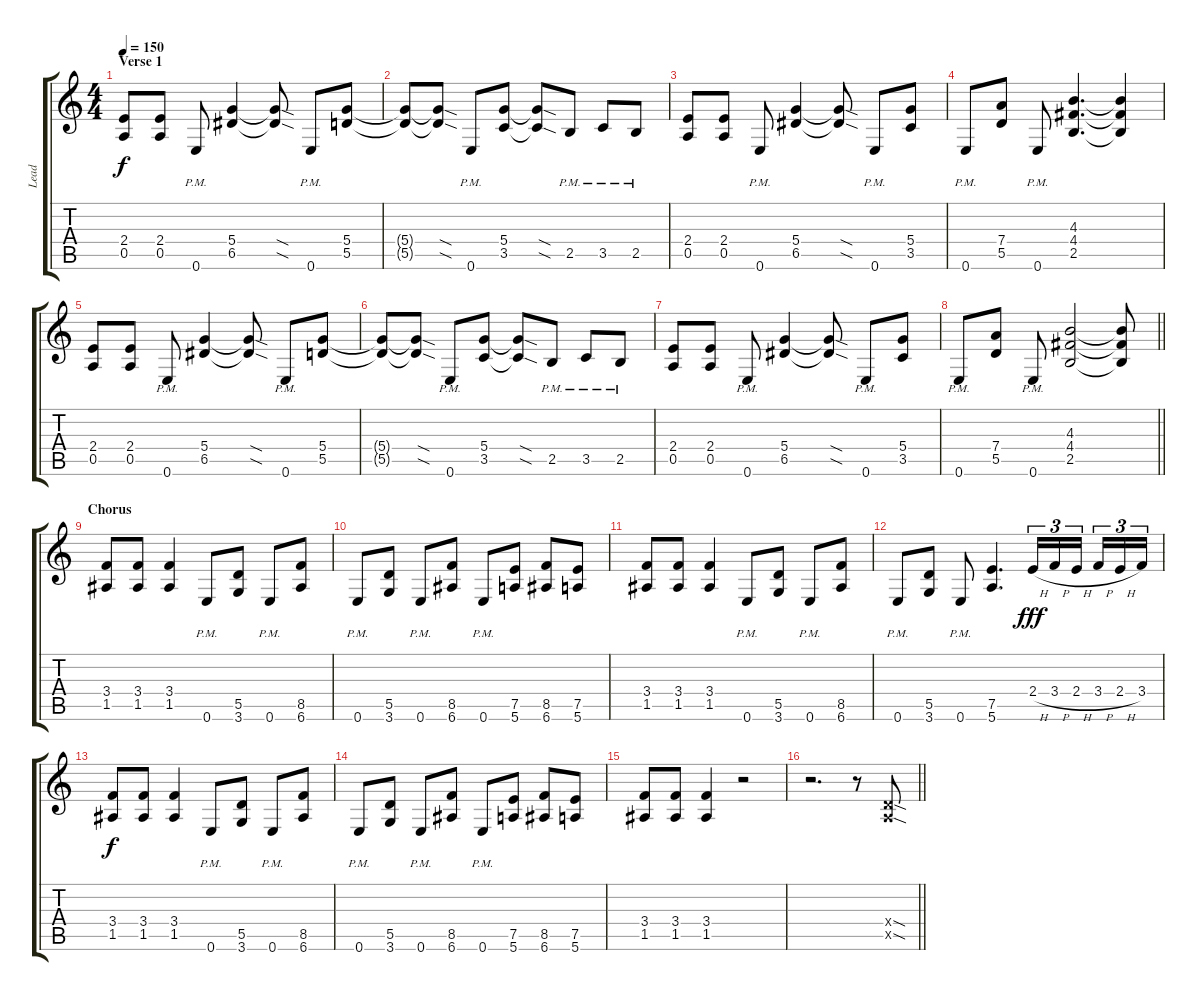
\track ("Lead" "Lead") {instrument distortionguitar}
\staff {score tabs}
\tuning (E4 B3 G3 D3 A2 E2) {hide}
\ts (4 4)
\section ("" "Verse 1")
\tempo 150
\clef g2
\ks c
(2.4 0.5).8{dy f} (2.4 0.5).8 0.6{pm}.8 (5.4 6.5).4 (5.4{sod t} 6.5{sod t}).8 0.6{pm}.8 (5.4 5.5).8 |
(5.4{t} 5.5{t}).8 (5.4{sod t} 5.5{sod t}).8 0.6{pm}.8 (5.4 3.5).8 (5.4{sod t} 3.5{sod t}).8 2.5{pm}.8 3.5{pm}.8 2.5{pm}.8 |
(2.4 0.5).8 (2.4 0.5).8 0.6{pm}.8 (5.4 6.5).4 (5.4{sod t} 6.5{sod t}).8 0.6{pm}.8 (5.4 3.5).8 |
0.6{pm}.8 (7.4 5.5).8 0.6{pm}.8 (4.3 4.4 2.5).4{d} (4.3{t} 4.4{t} 2.5{t}).4 |
(2.4 0.5).8 (2.4 0.5).8 0.6{pm}.8 (5.4 6.5).4 (5.4{sod t} 6.5{sod t}).8 0.6{pm}.8 (5.4 5.5).8 |
(5.4{t} 5.5{t}).8 (5.4{sod t} 5.5{sod t}).8 0.6{pm}.8 (5.4 3.5).8 (5.4{sod t} 3.5{sod t}).8 2.5{pm}.8 3.5{pm}.8 2.5{pm}.8 |
(2.4 0.5).8 (2.4 0.5).8 0.6{pm}.8 (5.4 6.5).4 (5.4{sod t} 6.5{sod t}).8 0.6{pm}.8 (5.4 3.5).8 |
\barLineRight lightlight
0.6{pm}.8 (7.4 5.5).8 0.6{pm}.8 (4.3 4.4 2.5).2 (4.3{t} 4.4{t} 2.5{t}).8 |
\section ("" "Chorus")
(3.4 1.5).8 (3.4 1.5).8 (3.4 1.5).4 0.6{pm}.8 (5.5 3.6).8 0.6{pm}.8 (8.5 6.6).8 |
0.6{pm}.8 (5.5 3.6).8 0.6{pm}.8 (8.5 6.6).8 0.6{pm}.8 (7.5 5.6).8 (8.5 6.6).8 (7.5 5.6).8 |
(3.4 1.5).8 (3.4 1.5).8 (3.4 1.5).4 0.6{pm}.8 (5.5 3.6).8 0.6{pm}.8 (8.5 6.6).8 |
0.6{pm}.8 (5.5 3.6).8 0.6{pm}.8 (7.5 5.6).4{d} 2.4{h}.16{tu (3 2) dy fff} 3.4{h}.16{tu (3 2)} 2.4{h}.16{tu (3 2) beam splitsecondary} 3.4{h}.16{tu (3 2)} 2.4{h}.16{tu (3 2)} 3.4.16{tu (3 2)} |
(3.4 1.5).8{dy f} (3.4 1.5).8 (3.4 1.5).4 0.6{pm}.8 (5.5 3.6).8 0.6{pm}.8 (8.5 6.6).8 |
0.6{pm}.8 (5.5 3.6).8 0.6{pm}.8 (8.5 6.6).8 0.6{pm}.8 (7.5 5.6).8 (8.5 6.6).8 (7.5 5.6).8 |
(3.4 1.5).8 (3.4 1.5).8 (3.4 1.5).4 r.2 |
\barLineRight lightlight
r.2{d} r.8 (0.4{sod x} 0.5{sod x}).8
